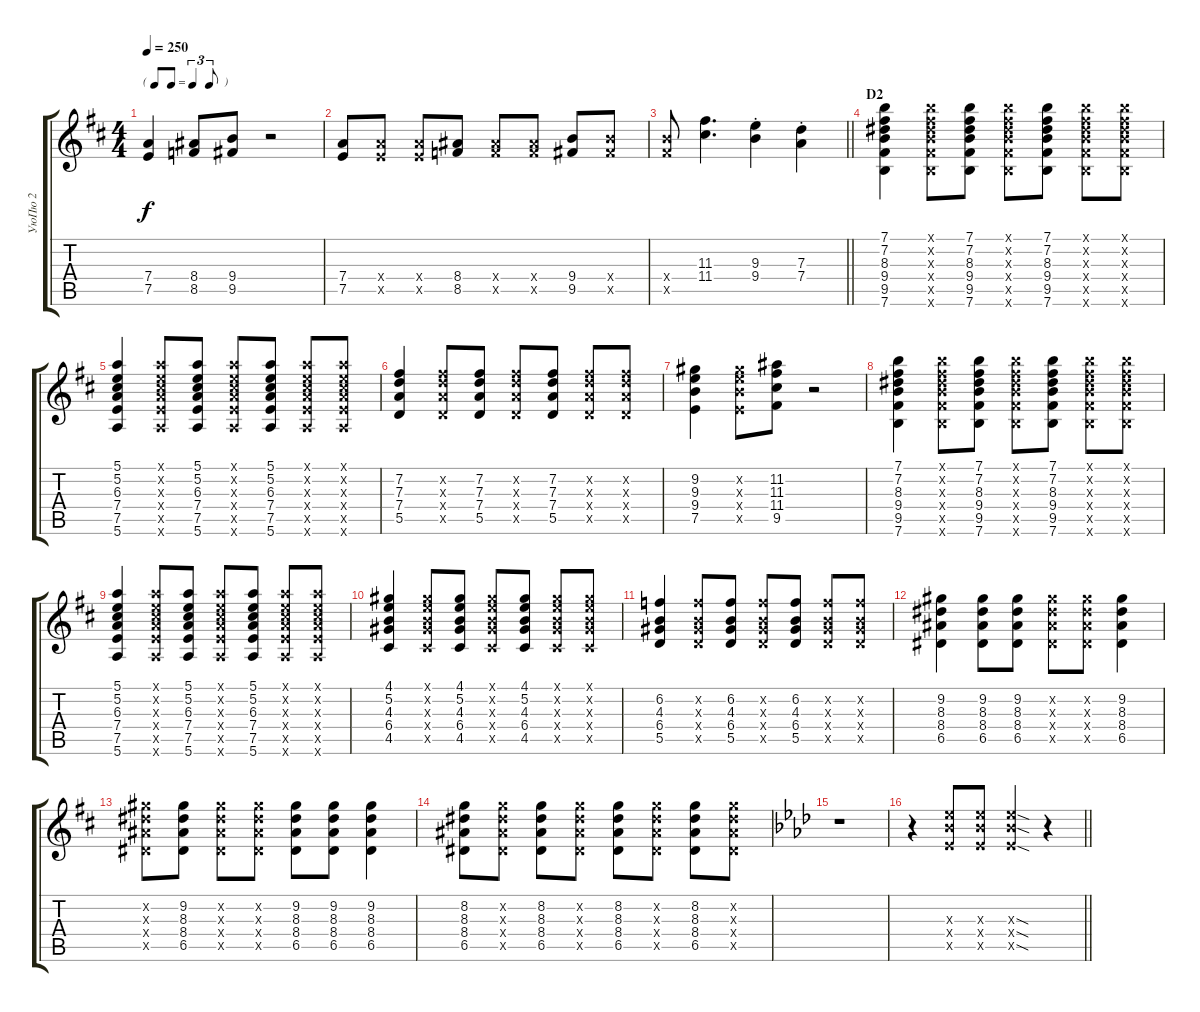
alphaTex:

\track ("УюПю 2" "УюПю 2") {instrument overdrivenguitar}
\staff {score tabs}
\tuning (E4 B3 G3 D3 A2 E2) {hide}
\ts (4 4)
\tf triplet8th
\tempo 250
\clef g2
\ks d
(7.4 7.5).4{dy f} (8.4 8.5).8 (9.4 9.5).8 r.2 |
(7.4 7.5).8 (7.4{x} 7.5{x}).8 (7.4{x} 7.5{x}).8 (8.4 8.5).8 (8.4{x} 8.5{x}).8 (8.4{x} 8.5{x}).8 (9.4 9.5).8 (9.4{x} 9.5{x}).8 |
\barLineRight lightlight
(9.4{x} 9.5{x}).8 (11.3 11.4).4{d} (9.3{st} 9.4{st}).4 (7.3{st} 7.4{st}).4 |
\section ("" "D2")
(7.1 7.2 8.3 9.4 9.5 7.6).4 (7.1{x} 7.2{x} 8.3{x} 9.4{x} 9.5{x} 7.6{x}).8 (7.1 7.2 8.3 9.4 9.5 7.6).8 (7.1{x} 7.2{x} 8.3{x} 9.4{x} 9.5{x} 7.6{x}).8 (7.1 7.2 8.3 9.4 9.5 7.6).8 (7.1{x} 7.2{x} 8.3{x} 9.4{x} 9.5{x} 7.6{x}).8 (7.1{x} 7.2{x} 8.3{x} 9.4{x} 9.5{x} 7.6{x}).8 |
(5.1 5.2 6.3 7.4 7.5 5.6).4 (5.1{x} 5.2{x} 6.3{x} 7.4{x} 7.5{x} 5.6{x}).8 (5.1 5.2 6.3 7.4 7.5 5.6).8 (5.1{x} 5.2{x} 6.3{x} 7.4{x} 7.5{x} 5.6{x}).8 (5.1 5.2 6.3 7.4 7.5 5.6).8 (5.1{x} 5.2{x} 6.3{x} 7.4{x} 7.5{x} 5.6{x}).8 (5.1{x} 5.2{x} 6.3{x} 7.4{x} 7.5{x} 5.6{x}).8 |
(7.2 7.3 7.4 5.5).4 (7.2{x} 7.3{x} 7.4{x} 5.5{x}).8 (7.2 7.3 7.4 5.5).8 (7.2{x} 7.3{x} 7.4{x} 5.5{x}).8 (7.2 7.3 7.4 5.5).8 (7.2{x} 7.3{x} 7.4{x} 5.5{x}).8 (7.2{x} 7.3{x} 7.4{x} 5.5{x}).8 |
(9.2 9.3 9.4 7.5).4 (9.2{x} 9.3{x} 9.4{x} 7.5{x}).8 (11.2 11.3 11.4 9.5).8 r.2 |
(7.1 7.2 8.3 9.4 9.5 7.6).4 (7.1{x} 7.2{x} 8.3{x} 9.4{x} 9.5{x} 7.6{x}).8 (7.1 7.2 8.3 9.4 9.5 7.6).8 (7.1{x} 7.2{x} 8.3{x} 9.4{x} 9.5{x} 7.6{x}).8 (7.1 7.2 8.3 9.4 9.5 7.6).8 (7.1{x} 7.2{x} 8.3{x} 9.4{x} 9.5{x} 7.6{x}).8 (7.1{x} 7.2{x} 8.3{x} 9.4{x} 9.5{x} 7.6{x}).8 |
(5.1 5.2 6.3 7.4 7.5 5.6).4 (5.1{x} 5.2{x} 6.3{x} 7.4{x} 7.5{x} 5.6{x}).8 (5.1 5.2 6.3 7.4 7.5 5.6).8 (5.1{x} 5.2{x} 6.3{x} 7.4{x} 7.5{x} 5.6{x}).8 (5.1 5.2 6.3 7.4 7.5 5.6).8 (5.1{x} 5.2{x} 6.3{x} 7.4{x} 7.5{x} 5.6{x}).8 (5.1{x} 5.2{x} 6.3{x} 7.4{x} 7.5{x} 5.6{x}).8 |
(4.1 5.2 4.3 6.4 4.5).4 (4.1{x} 5.2{x} 4.3{x} 6.4{x} 4.5{x}).8 (4.1 5.2 4.3 6.4 4.5).8 (4.1{x} 5.2{x} 4.3{x} 6.4{x} 4.5{x}).8 (4.1 5.2 4.3 6.4 4.5).8 (4.1{x} 5.2{x} 4.3{x} 6.4{x} 4.5{x}).8 (4.1{x} 5.2{x} 4.3{x} 6.4{x} 4.5{x}).8 |
(6.2 4.3 6.4 5.5).4 (6.2{x} 4.3{x} 6.4{x} 5.5{x}).8 (6.2 4.3 6.4 5.5).8 (6.2{x} 4.3{x} 6.4{x} 5.5{x}).8 (6.2 4.3 6.4 5.5).8 (6.2{x} 4.3{x} 6.4{x} 5.5{x}).8 (6.2{x} 4.3{x} 6.4{x} 5.5{x}).8 |
(9.2 8.3 8.4 6.5).4 (9.2 8.3 8.4 6.5).8 (9.2 8.3 8.4 6.5).8 (9.2{x} 8.3{x} 8.4{x} 6.5{x}).8 (9.2{x} 8.3{x} 8.4{x} 6.5{x}).8 (9.2 8.3 8.4 6.5).4 |
(9.2{x} 8.3{x} 8.4{x} 6.5{x}).8 (9.2 8.3 8.4 6.5).8 (9.2{x} 8.3{x} 8.4{x} 6.5{x}).8 (9.2{x} 8.3{x} 8.4{x} 6.5{x}).8 (9.2 8.3 8.4 6.5).8 (9.2 8.3 8.4 6.5).8 (9.2 8.3 8.4 6.5).4 |
(8.2 8.3 8.4 6.5).8 (8.2{x} 8.3{x} 8.4{x} 6.5{x}).8 (8.2 8.3 8.4 6.5).8 (8.2{x} 8.3{x} 8.4{x} 6.5{x}).8 (8.2 8.3 8.4 6.5).8 (8.2{x} 8.3{x} 8.4{x} 6.5{x}).8 (8.2 8.3 8.4 6.5).8 (8.2{x} 8.3{x} 8.4{x} 6.5{x}).8 |
\ks ab
r.1 |
\barLineRight lightlight
r.4 (8.3{x} 8.4{x} 6.5{x}).8 (8.3{x} 8.4{x} 6.5{x}).8 (8.3{sod x} 8.4{sod x} 6.5{sod x}).4 r.4
